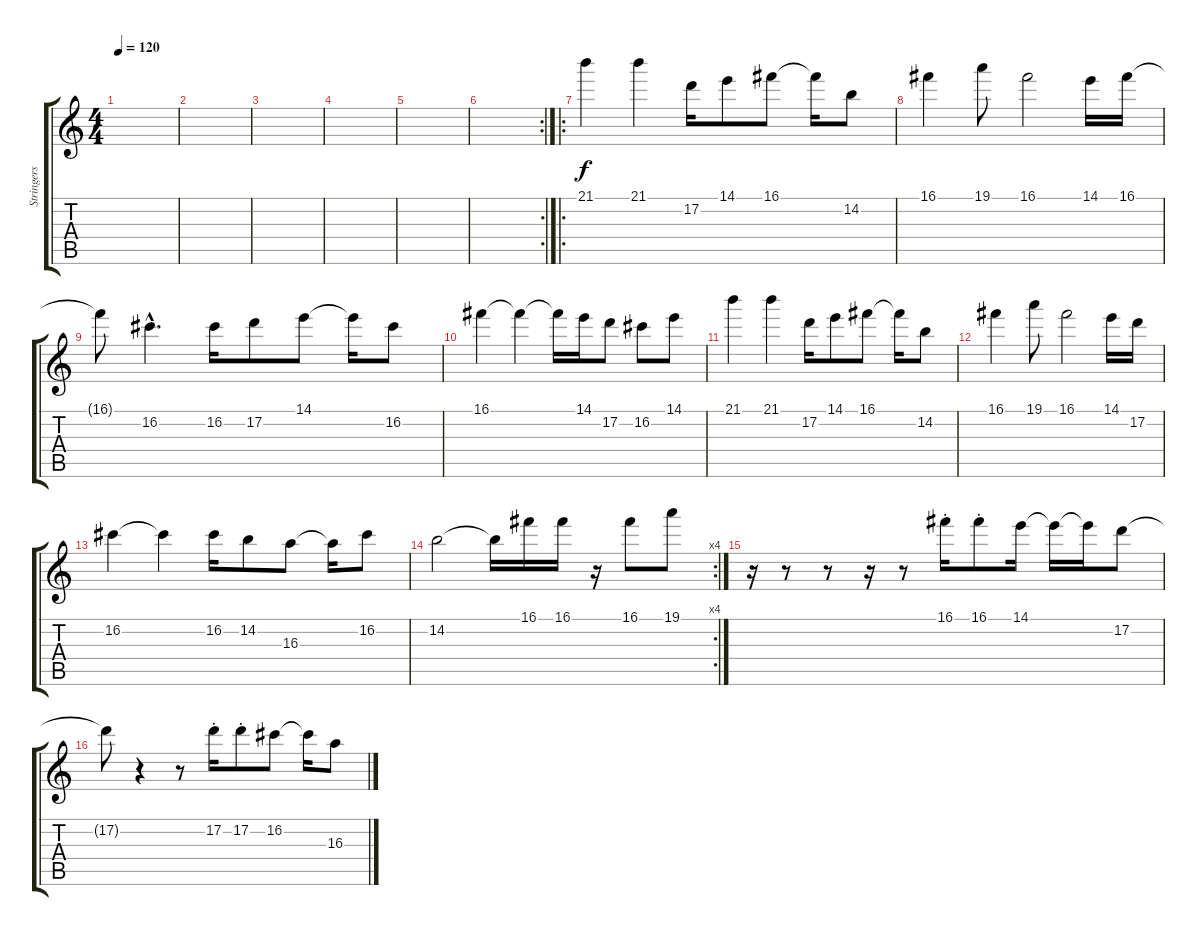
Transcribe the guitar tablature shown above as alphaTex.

\track ("Stringers" "Stringers") {instrument stringensemble1}
\staff {score tabs}
\tuning (D5 A4 F4 C4 G3 D3) {hide}
\ts (4 4)
\tempo 120
\clef g2
\ks c
|
|
|
|
|
\rc 2
|
\ro
21.1.4 21.1.4{volume 10} 17.2.16{volume 13} 14.1.8 16.1.8 16.1{t}.16 14.2.8 |
16.1.4 19.1.8 16.1.2 14.1.16 16.1.16 |
16.1{t}.8 16.2{hac}.4{d} 16.2.16 17.2.8 14.1.8 14.1{t}.16 16.2.8 |
16.1.4 16.1{t}.4 16.1{t}.16 14.1.16 17.2.8 16.2.8 14.1.8 |
21.1.4 21.1.4{volume 10} 17.2.16{volume 13} 14.1.8 16.1.8 16.1{t}.16 14.2.8 |
16.1.4 19.1.8 16.1.2 14.1.16 17.2.16 |
16.2.4 16.2{t}.4 16.2.16 14.2.8 16.3.8 16.3{t}.16 16.2.8 |
\rc 4
14.2.2 14.2{t}.16 16.1.16 16.1.16 r.16 16.1.8 19.1.8 |
r.16 r.8 r.8 r.16 r.8 16.1{st}.16 16.1{st}.8 14.1.16 14.1{t}.16 14.1{t}.16 17.2.8 |
17.2{t}.8 r.4 r.8 17.2{st}.16 17.2{st}.8 16.2.8 16.2{t}.16 16.3.8
